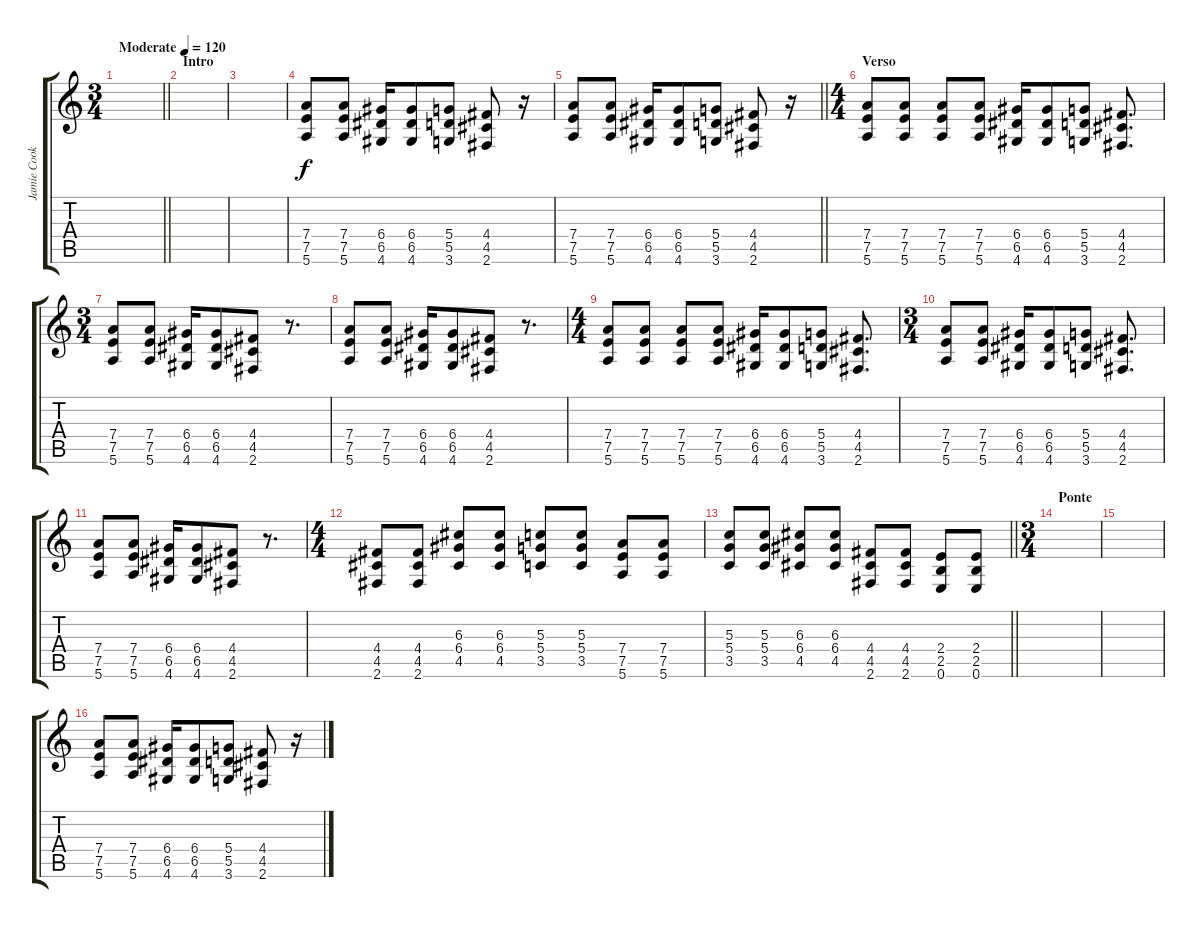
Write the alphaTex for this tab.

\track ("Jamie Cook" "Jamie Cook") {instrument overdrivenguitar}
\staff {score tabs}
\tuning (E4 B3 G3 D3 A2 E2) {hide}
\ts (3 4)
\tempo (120 "Moderate")
\clef g2
\barLineRight lightlight
\ks c
|
\section ("" "Intro")
|
|
(7.4 7.5 5.6).8 (7.4 7.5 5.6).8 (6.4 6.5 4.6).16 (6.4 6.5 4.6).8 (5.4 5.5 3.6).8 (4.4 4.5 2.6).8 r.16 |
\barLineRight lightlight
(7.4 7.5 5.6).8 (7.4 7.5 5.6).8 (6.4 6.5 4.6).16 (6.4 6.5 4.6).8 (5.4 5.5 3.6).8 (4.4 4.5 2.6).8 r.16 |
\ts (4 4)
\section ("" "Verso")
(7.4 7.5 5.6).8 (7.4 7.5 5.6).8 (7.4 7.5 5.6).8 (7.4 7.5 5.6).8 (6.4 6.5 4.6).16 (6.4 6.5 4.6).8 (5.4 5.5 3.6).8 (4.4 4.5 2.6).8{d} |
\ts (3 4)
(7.4 7.5 5.6).8 (7.4 7.5 5.6).8 (6.4 6.5 4.6).16 (6.4 6.5 4.6).8 (4.4 4.5 2.6).8 r.8{d} |
(7.4 7.5 5.6).8 (7.4 7.5 5.6).8 (6.4 6.5 4.6).16 (6.4 6.5 4.6).8 (4.4 4.5 2.6).8 r.8{d} |
\ts (4 4)
(7.4 7.5 5.6).8 (7.4 7.5 5.6).8 (7.4 7.5 5.6).8 (7.4 7.5 5.6).8 (6.4 6.5 4.6).16 (6.4 6.5 4.6).8 (5.4 5.5 3.6).8 (4.4 4.5 2.6).8{d} |
\ts (3 4)
(7.4 7.5 5.6).8 (7.4 7.5 5.6).8 (6.4 6.5 4.6).16 (6.4 6.5 4.6).8 (5.4 5.5 3.6).8 (4.4 4.5 2.6).8{d} |
(7.4 7.5 5.6).8 (7.4 7.5 5.6).8 (6.4 6.5 4.6).16 (6.4 6.5 4.6).8 (4.4 4.5 2.6).8 r.8{d} |
\ts (4 4)
(4.4 4.5 2.6).8 (4.4 4.5 2.6).8 (6.3 6.4 4.5).8 (6.3 6.4 4.5).8 (5.3 5.4 3.5).8 (5.3 5.4 3.5).8 (7.4 7.5 5.6).8 (7.4 7.5 5.6).8 |
\barLineRight lightlight
(5.3 5.4 3.5).8 (5.3 5.4 3.5).8 (6.3 6.4 4.5).8 (6.3 6.4 4.5).8 (4.4 4.5 2.6).8 (4.4 4.5 2.6).8 (2.4 2.5 0.6).8 (2.4 2.5 0.6).8 |
\ts (3 4)
\section ("" "Ponte")
|
|
(7.4 7.5 5.6).8 (7.4 7.5 5.6).8 (6.4 6.5 4.6).16 (6.4 6.5 4.6).8 (5.4 5.5 3.6).8 (4.4 4.5 2.6).8 r.16
